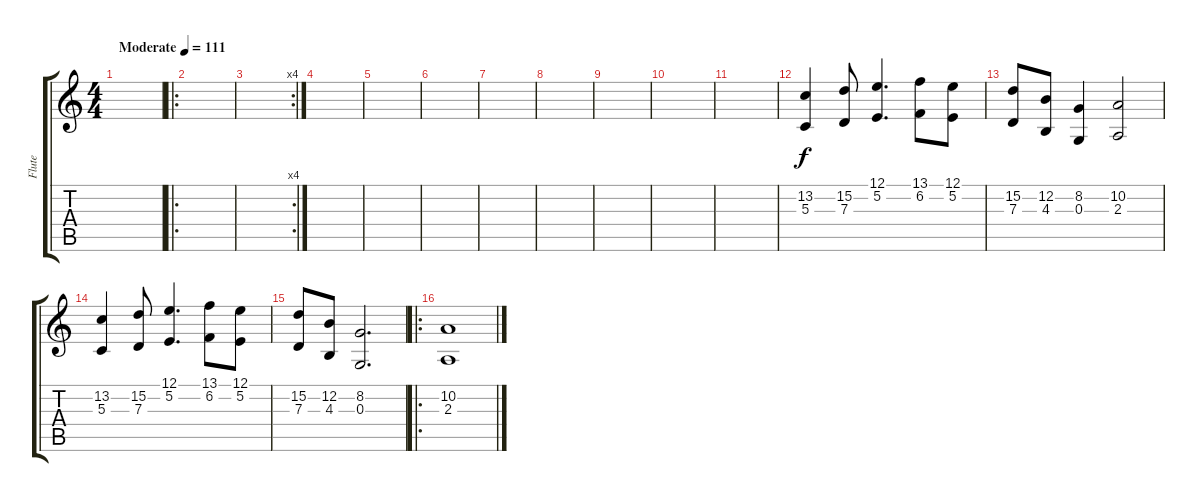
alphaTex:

\track ("Flute" "Flute") {instrument flute}
\staff {score tabs}
\tuning (E4 B3 G3 D3 A2 E2) {hide}
\ts (4 4)
\tempo (111 "Moderate")
\clef g2
\ks c
|
\ro
|
\rc 4
|
|
|
|
|
|
|
|
|
(13.2 5.3).4 (15.2 7.3).8 (12.1 5.2).4{d} (13.1 6.2).8 (12.1 5.2).8 |
(15.2 7.3).8 (12.2 4.3).8 (8.2 0.3).4 (10.2 2.3).2 |
(13.2 5.3).4 (15.2 7.3).8 (12.1 5.2).4{d} (13.1 6.2).8 (12.1 5.2).8 |
(15.2 7.3).8 (12.2 4.3).8 (8.2 0.3).2{d} |
\ro
(10.2 2.3).1
